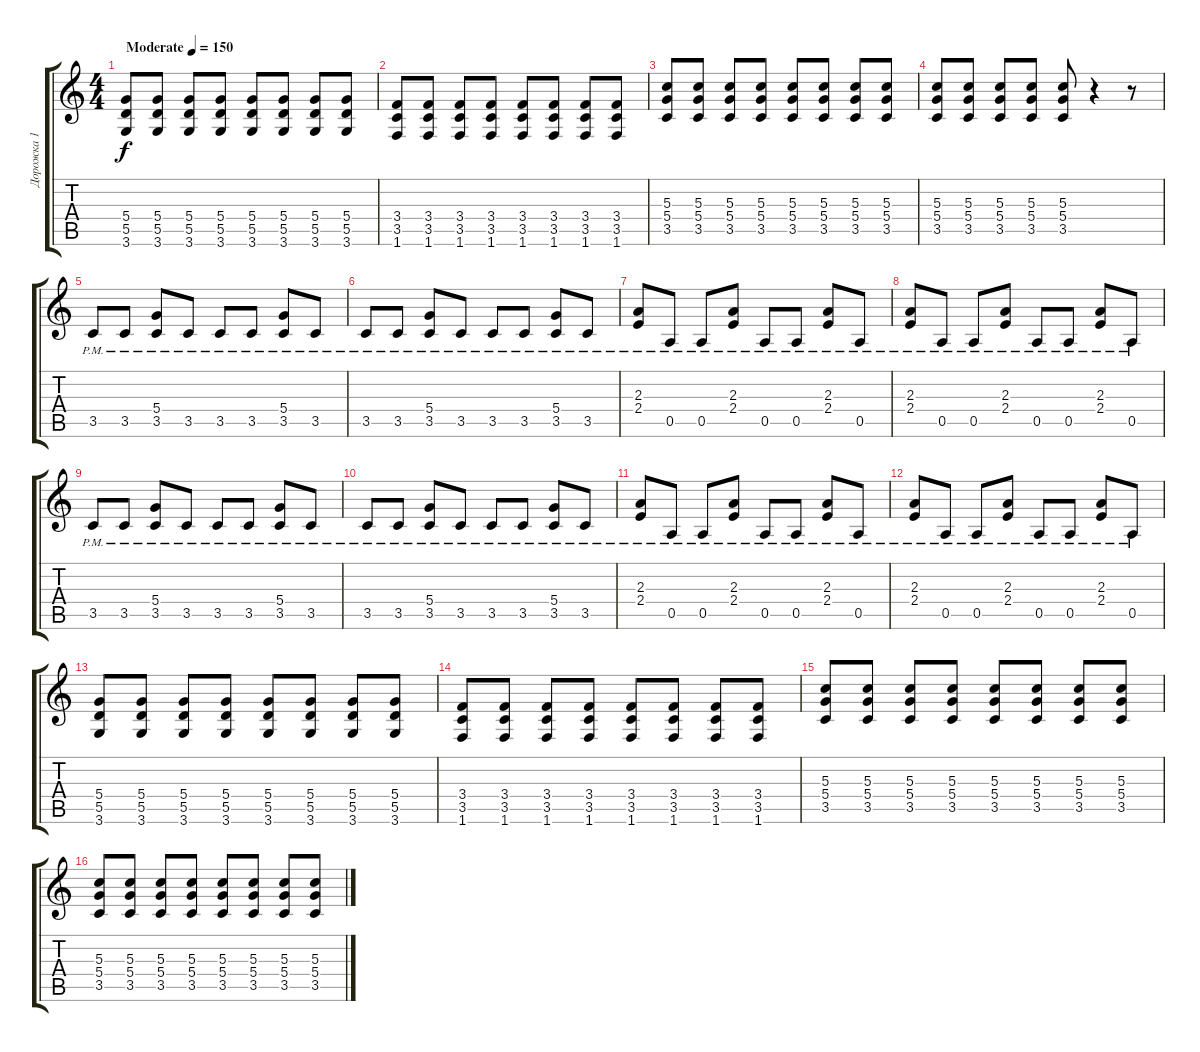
\track ("Дорожка 1" "Дорожка 1") {instrument distortionguitar}
\staff {score tabs}
\tuning (E4 B3 G3 D3 A2 E2) {hide}
\ts (4 4)
\tempo (150 "Moderate")
\clef g2
\ks c
(5.4 5.5 3.6).8{dy f instrument distortionguitar} (5.4 5.5 3.6).8 (5.4 5.5 3.6).8 (5.4 5.5 3.6).8 (5.4 5.5 3.6).8 (5.4 5.5 3.6).8 (5.4 5.5 3.6).8 (5.4 5.5 3.6).8 |
(3.4 3.5 1.6).8 (3.4 3.5 1.6).8 (3.4 3.5 1.6).8 (3.4 3.5 1.6).8 (3.4 3.5 1.6).8 (3.4 3.5 1.6).8 (3.4 3.5 1.6).8 (3.4 3.5 1.6).8 |
(5.3 5.4 3.5).8 (5.3 5.4 3.5).8 (5.3 5.4 3.5).8 (5.3 5.4 3.5).8 (5.3 5.4 3.5).8 (5.3 5.4 3.5).8 (5.3 5.4 3.5).8 (5.3 5.4 3.5).8 |
(5.3 5.4 3.5).8 (5.3 5.4 3.5).8 (5.3 5.4 3.5).8 (5.3 5.4 3.5).8 (5.3 5.4 3.5).8 r.4 r.8 |
3.5{pm}.8 3.5{pm}.8 (5.4{pm} 3.5{pm}).8 3.5{pm}.8 3.5{pm}.8 3.5{pm}.8 (5.4{pm} 3.5{pm}).8 3.5{pm}.8 |
3.5{pm}.8 3.5{pm}.8 (5.4{pm} 3.5{pm}).8 3.5{pm}.8 3.5{pm}.8 3.5{pm}.8 (5.4{pm} 3.5{pm}).8 3.5{pm}.8 |
(2.3{pm} 2.4{pm}).8 0.5{pm}.8 0.5{pm}.8 (2.3{pm} 2.4{pm}).8 0.5{pm}.8 0.5{pm}.8 (2.3{pm} 2.4{pm}).8 0.5{pm}.8 |
(2.3{pm} 2.4{pm}).8 0.5{pm}.8 0.5{pm}.8 (2.3{pm} 2.4{pm}).8 0.5{pm}.8 0.5{pm}.8 (2.3{pm} 2.4{pm}).8 0.5{pm}.8 |
3.5{pm}.8 3.5{pm}.8 (5.4{pm} 3.5{pm}).8 3.5{pm}.8 3.5{pm}.8 3.5{pm}.8 (5.4{pm} 3.5{pm}).8 3.5{pm}.8 |
3.5{pm}.8 3.5{pm}.8 (5.4{pm} 3.5{pm}).8 3.5{pm}.8 3.5{pm}.8 3.5{pm}.8 (5.4{pm} 3.5{pm}).8 3.5{pm}.8 |
(2.3{pm} 2.4{pm}).8 0.5{pm}.8 0.5{pm}.8 (2.3{pm} 2.4{pm}).8 0.5{pm}.8 0.5{pm}.8 (2.3{pm} 2.4{pm}).8 0.5{pm}.8 |
(2.3{pm} 2.4{pm}).8 0.5{pm}.8 0.5{pm}.8 (2.3{pm} 2.4{pm}).8 0.5{pm}.8 0.5{pm}.8 (2.3{pm} 2.4{pm}).8 0.5{pm}.8 |
(5.4 5.5 3.6).8 (5.4 5.5 3.6).8 (5.4 5.5 3.6).8 (5.4 5.5 3.6).8 (5.4 5.5 3.6).8 (5.4 5.5 3.6).8 (5.4 5.5 3.6).8 (5.4 5.5 3.6).8 |
(3.4 3.5 1.6).8 (3.4 3.5 1.6).8 (3.4 3.5 1.6).8 (3.4 3.5 1.6).8 (3.4 3.5 1.6).8 (3.4 3.5 1.6).8 (3.4 3.5 1.6).8 (3.4 3.5 1.6).8 |
(5.3 5.4 3.5).8 (5.3 5.4 3.5).8 (5.3 5.4 3.5).8 (5.3 5.4 3.5).8 (5.3 5.4 3.5).8 (5.3 5.4 3.5).8 (5.3 5.4 3.5).8 (5.3 5.4 3.5).8 |
(5.3 5.4 3.5).8 (5.3 5.4 3.5).8 (5.3 5.4 3.5).8 (5.3 5.4 3.5).8 (5.3 5.4 3.5).8 (5.3 5.4 3.5).8 (5.3 5.4 3.5).8 (5.3 5.4 3.5).8
